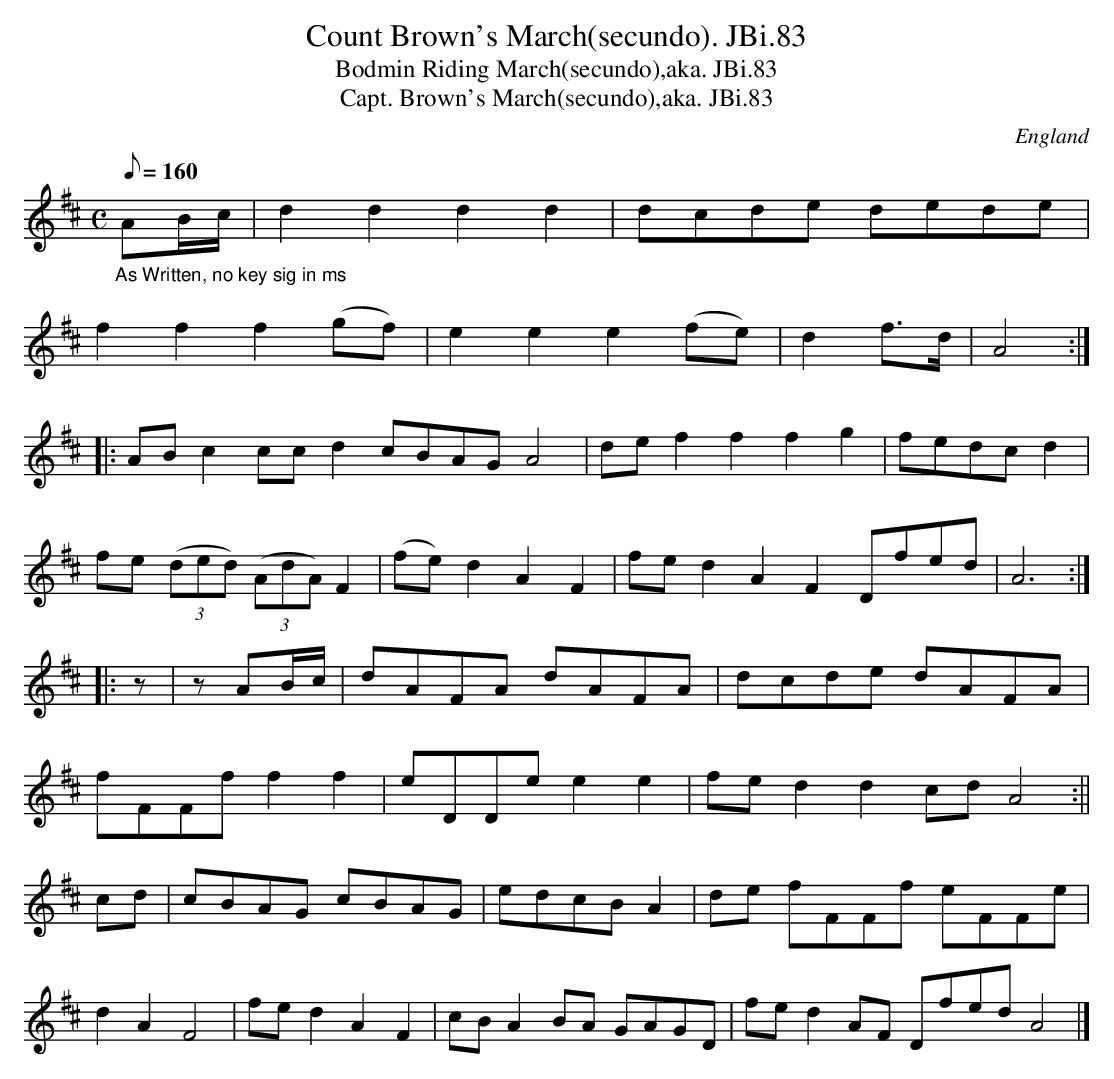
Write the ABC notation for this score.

X:1
T:Count Brown's March(secundo). JBi.83
T:Bodmin Riding March(secundo),aka. JBi.83
T:Capt. Brown's March(secundo),aka. JBi.83
M:C
O:England
Q:160
K:D
"_As Written, no key sig in ms"AB/c/|d2d2d2d2|dcde dede|!
f2f2f2(gf)|e2e2e2(fe)|d2f>d|A4:|!
|:ABc2ccd2cBAG A4|def2f2f2g2|fedcd2|!
fe ((3ded) ((3AdA) F2|(fe)d2A2F2|fed2A2F2Dfed|A6:|!
|:z|zAB/c/|dAFA dAFA|dcde dAFA|!
fFFff2f2|eDDee2e2|fed2d2cdA4:||!
cd|cBAG cBAG|edcBA2|de fFFf eFFe|!
d2A2F4|fed2A2F2|cBA2BA GAGD|fed2AF DfedA4|]
